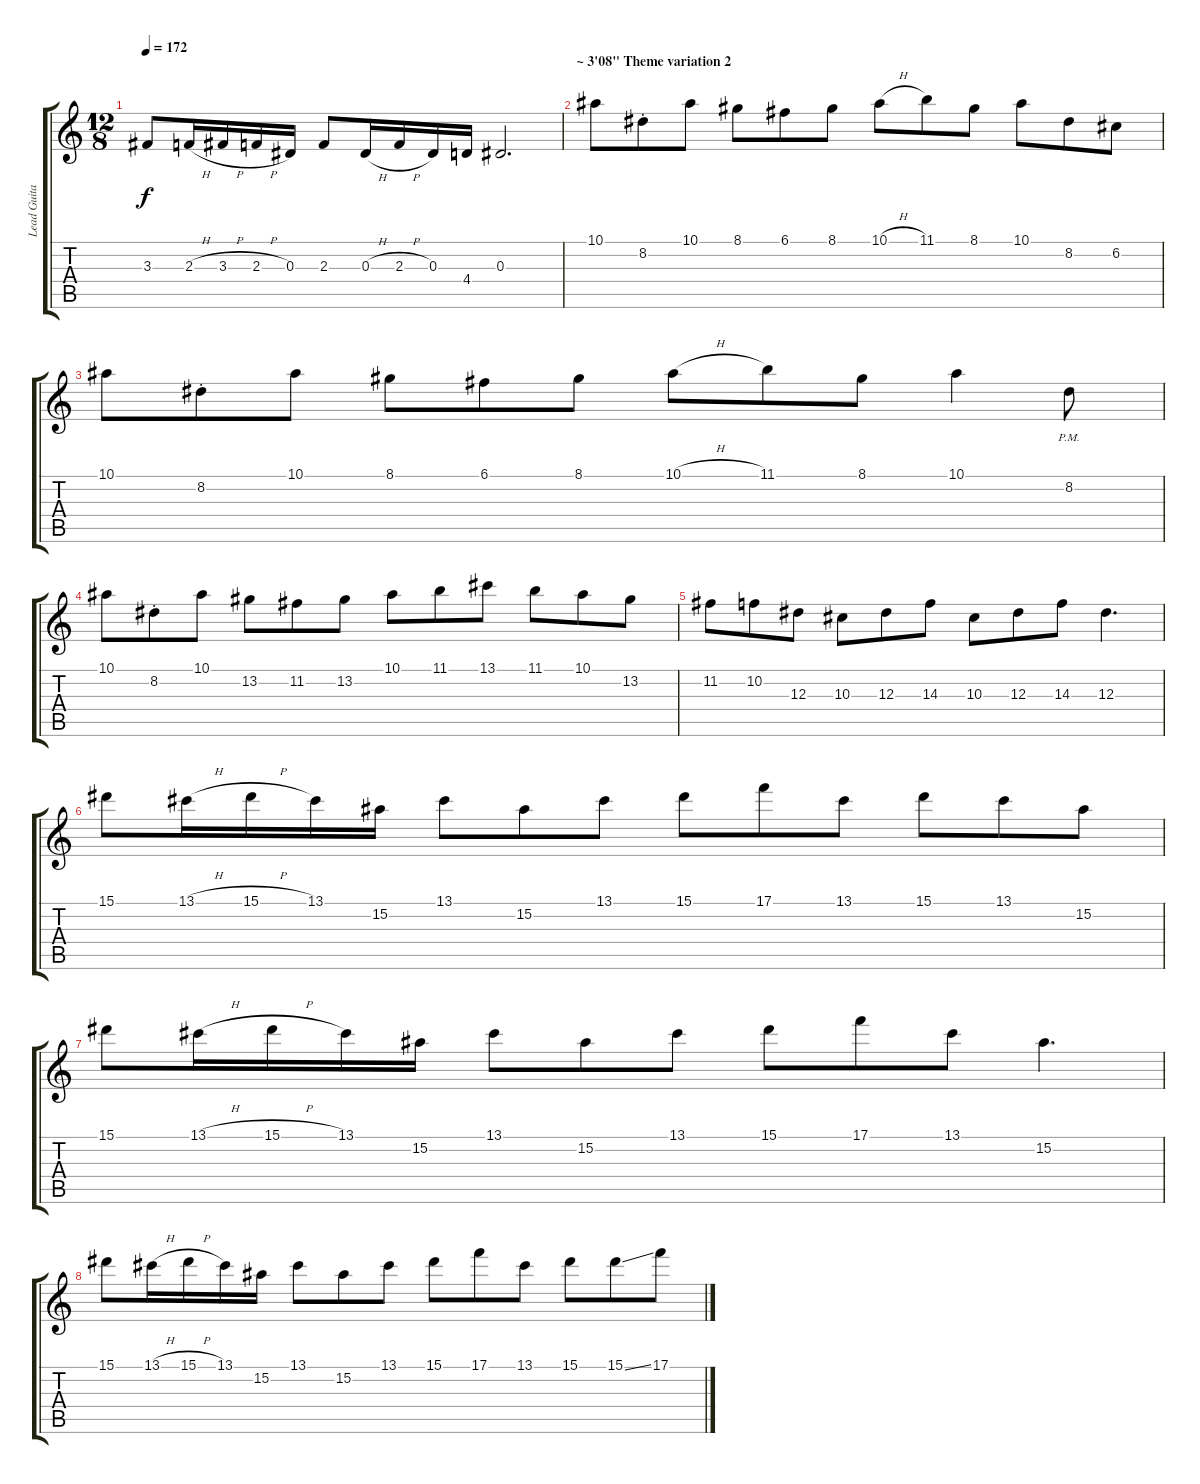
\track ("Lead Guitar - Alex Kautz" "Lead Guita") {instrument distortionguitar}
\staff {score tabs}
\tuning (C4 G3 Eb3 Bb2 F2 C2) {hide}
\ts (12 8)
\tempo 172
\clef g2
\ks c
3.3.8{dy f} 2.3{h}.16 3.3{h}.16 2.3{h}.16 0.3.16 2.3.8 0.3{h}.16 2.3{h}.16 0.3.16 4.4.16 0.3.2{d} |
\section ("" "~ 3'08\" Theme variation 2")
10.1.8 8.2{st}.8 10.1.8 8.1.8 6.1.8 8.1.8 10.1{h}.8 11.1.8 8.1.8 10.1.8 8.2.8 6.2.8 |
10.1.8 8.2{st}.8 10.1.8 8.1.8 6.1.8 8.1.8 10.1{h}.8 11.1.8 8.1.8 10.1.4 8.2{pm}.8 |
10.1.8 8.2{st}.8 10.1.8 13.2.8 11.2.8 13.2.8 10.1.8 11.1.8 13.1.8 11.1.8 10.1.8 13.2.8 |
11.2.8 10.2.8 12.3.8 10.3.8 12.3.8 14.3.8 10.3.8 12.3.8 14.3.8 12.3.4{d} |
15.1.8 13.1{h}.16 15.1{h}.16 13.1.16 15.2.16 13.1.8 15.2.8 13.1.8 15.1.8 17.1.8 13.1.8 15.1.8 13.1.8 15.2.8 |
15.1.8 13.1{h}.16 15.1{h}.16 13.1.16 15.2.16 13.1.8 15.2.8 13.1.8 15.1.8 17.1.8 13.1.8 15.2.4{d} |
15.1.8 13.1{h}.16 15.1{h}.16 13.1.16 15.2.16 13.1.8 15.2.8 13.1.8 15.1.8 17.1.8 13.1.8 15.1.8 15.1{ss}.8 17.1.8
